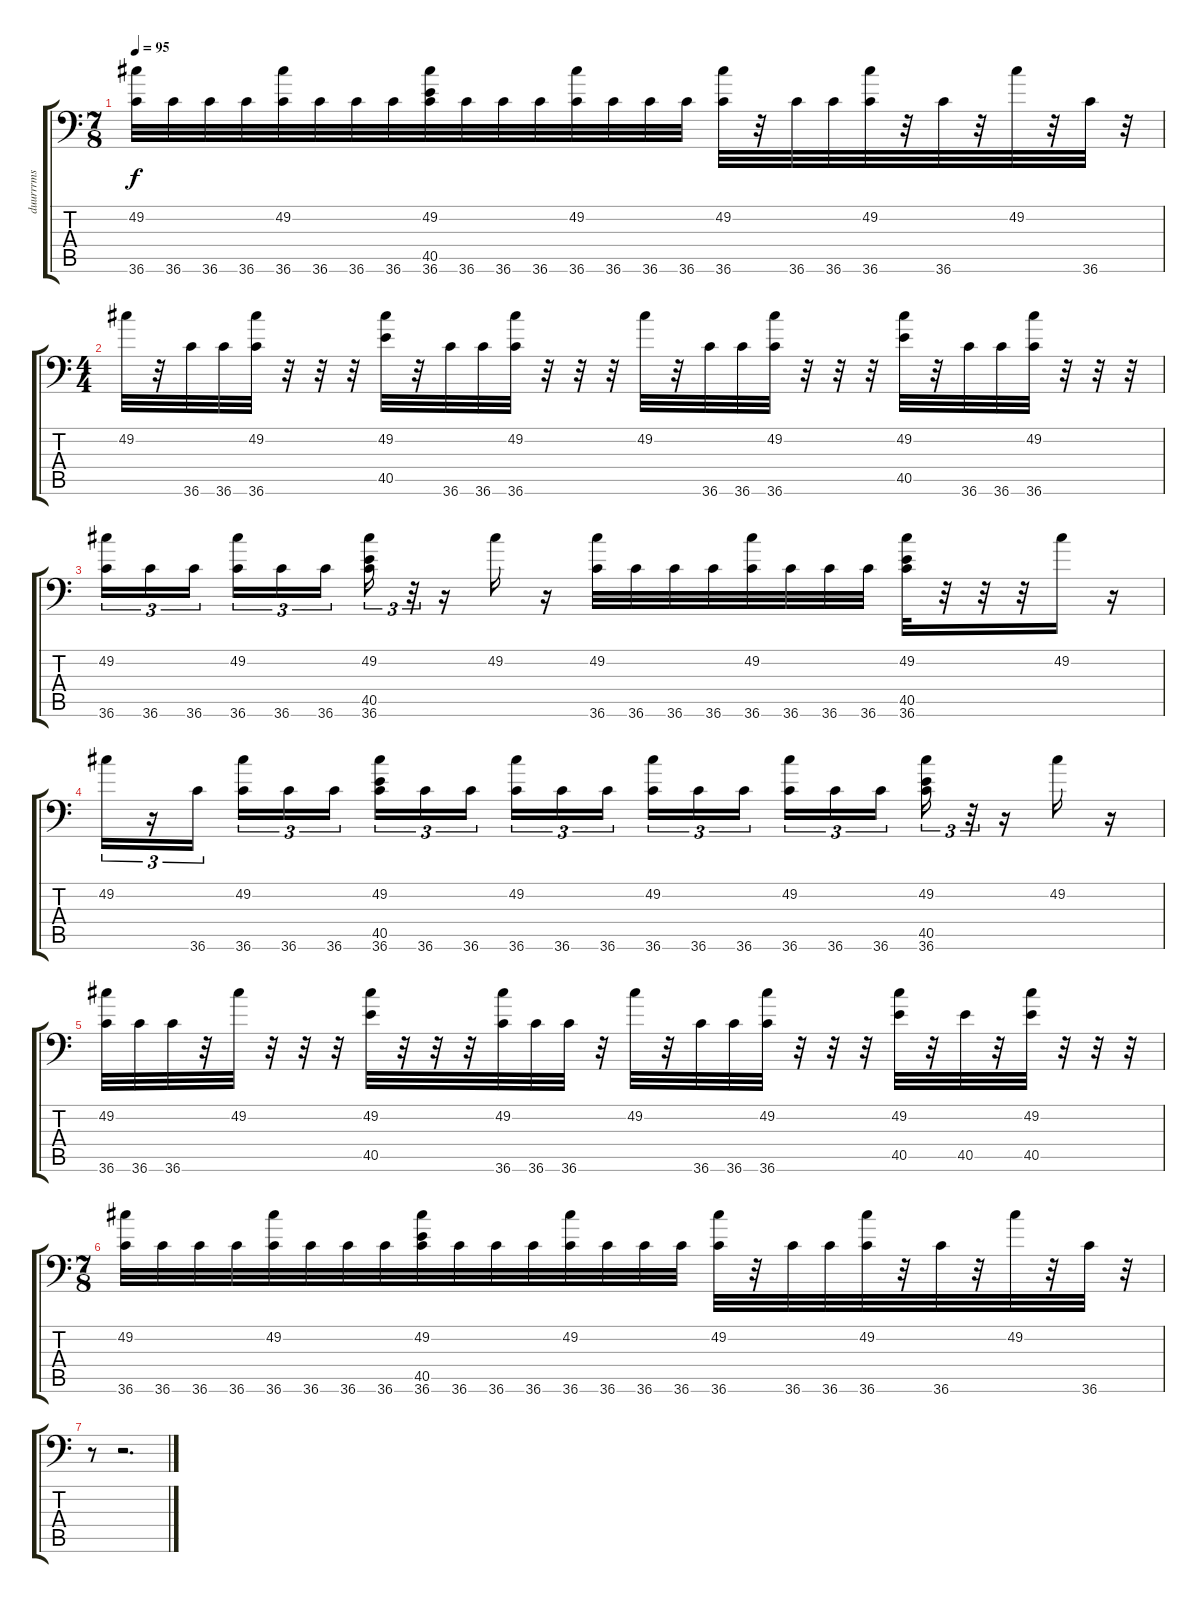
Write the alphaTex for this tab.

\track ("duurrrms" "duurrrms") {instrument acousticgrandpiano}
\staff {score tabs}
\tuning (C-1 C-1 C-1 C-1 C-1 C-1) {hide}
\ts (7 8)
\tempo 95
\clef f4
\ks c
(49.2 36.6).32{dy f} 36.6.32 36.6.32 36.6.32 (49.2 36.6).32 36.6.32 36.6.32 36.6.32 (49.2 40.5 36.6).32 36.6.32 36.6.32 36.6.32 (49.2 36.6).32 36.6.32 36.6.32 36.6.32 (49.2 36.6).32 r.32 36.6.32 36.6.32 (49.2 36.6).32 r.32 36.6.32 r.32 49.2.32 r.32 36.6.32 r.32 |
\ts (4 4)
49.2.32 r.32 36.6.32 36.6.32 (49.2 36.6).32 r.32 r.32 r.32 (49.2 40.5).32 r.32 36.6.32 36.6.32 (49.2 36.6).32 r.32 r.32 r.32 49.2.32 r.32 36.6.32 36.6.32 (49.2 36.6).32 r.32 r.32 r.32 (49.2 40.5).32 r.32 36.6.32 36.6.32 (49.2 36.6).32 r.32 r.32 r.32 |
(49.2 36.6).16{tu (3 2)} 36.6.16{tu (3 2)} 36.6.16{tu (3 2)} (49.2 36.6).16{tu (3 2)} 36.6.16{tu (3 2)} 36.6.16{tu (3 2)} (49.2 40.5 36.6).16{tu (3 2)} r.32{tu (3 2)} r.16 49.2.16 r.16 (49.2 36.6).32 36.6.32 36.6.32 36.6.32 (49.2 36.6).32 36.6.32 36.6.32 36.6.32 (49.2 40.5 36.6).32 r.32 r.32 r.32 49.2.16 r.16 |
49.2.16{tu (3 2)} r.16{tu (3 2)} 36.6.16{tu (3 2)} (49.2 36.6).16{tu (3 2)} 36.6.16{tu (3 2)} 36.6.16{tu (3 2)} (49.2 40.5 36.6).16{tu (3 2)} 36.6.16{tu (3 2)} 36.6.16{tu (3 2)} (49.2 36.6).16{tu (3 2)} 36.6.16{tu (3 2)} 36.6.16{tu (3 2)} (49.2 36.6).16{tu (3 2)} 36.6.16{tu (3 2)} 36.6.16{tu (3 2)} (49.2 36.6).16{tu (3 2)} 36.6.16{tu (3 2)} 36.6.16{tu (3 2)} (49.2 40.5 36.6).16{tu (3 2)} r.32{tu (3 2)} r.16 49.2.16 r.16 |
(49.2 36.6).32 36.6.32 36.6.32 r.32 49.2.32 r.32 r.32 r.32 (49.2 40.5).32 r.32 r.32 r.32 (49.2 36.6).32 36.6.32 36.6.32 r.32 49.2.32 r.32 36.6.32 36.6.32 (49.2 36.6).32 r.32 r.32 r.32 (49.2 40.5).32 r.32 40.5.32 r.32 (49.2 40.5).32 r.32 r.32 r.32 |
\ts (7 8)
(49.2 36.6).32 36.6.32 36.6.32 36.6.32 (49.2 36.6).32 36.6.32 36.6.32 36.6.32 (49.2 40.5 36.6).32 36.6.32 36.6.32 36.6.32 (49.2 36.6).32 36.6.32 36.6.32 36.6.32 (49.2 36.6).32 r.32 36.6.32 36.6.32 (49.2 36.6).32 r.32 36.6.32 r.32 49.2.32 r.32 36.6.32 r.32 |
r.8 r.2{d}
